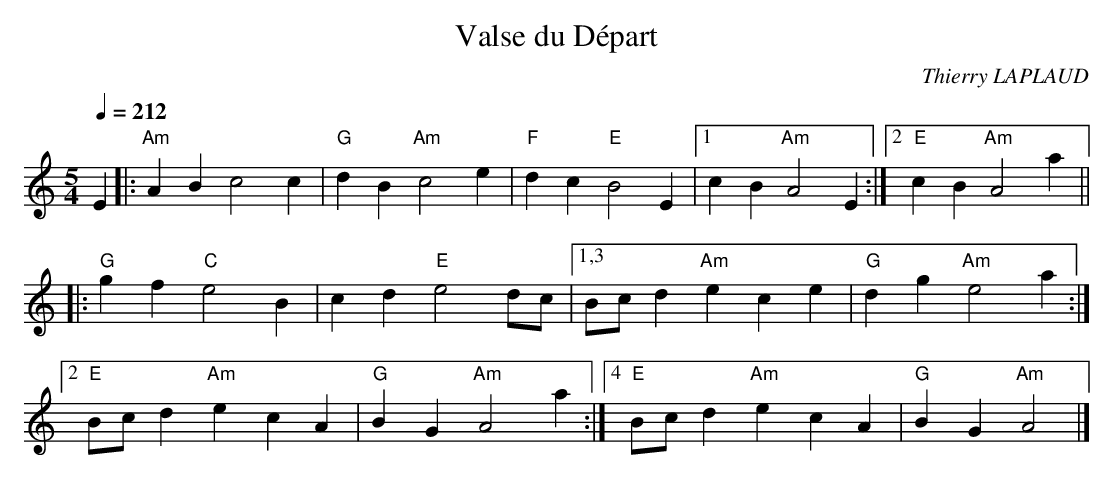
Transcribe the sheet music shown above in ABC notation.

X:1
T:Valse du Départ
C:Thierry LAPLAUD
L:1/4
M:5/4
Q:1/4=212
K:Am
E|:"Am"ABc2c|"G"dB"Am"c2e|"F"dc"E"B2E|1cB"Am"A2E:|2"E"cB"Am"A2a||
|:"G"gf"C"e2B|cd"E"e2d/c/|1,3B/c/d "Am"ece|"G"dg"Am"e2a:|
[|]2"E"B/c/d "Am"ecA|"G"BG"Am"A2a:|4"E"B/c/d "Am"ecA|"G"BG"Am"A2|]
